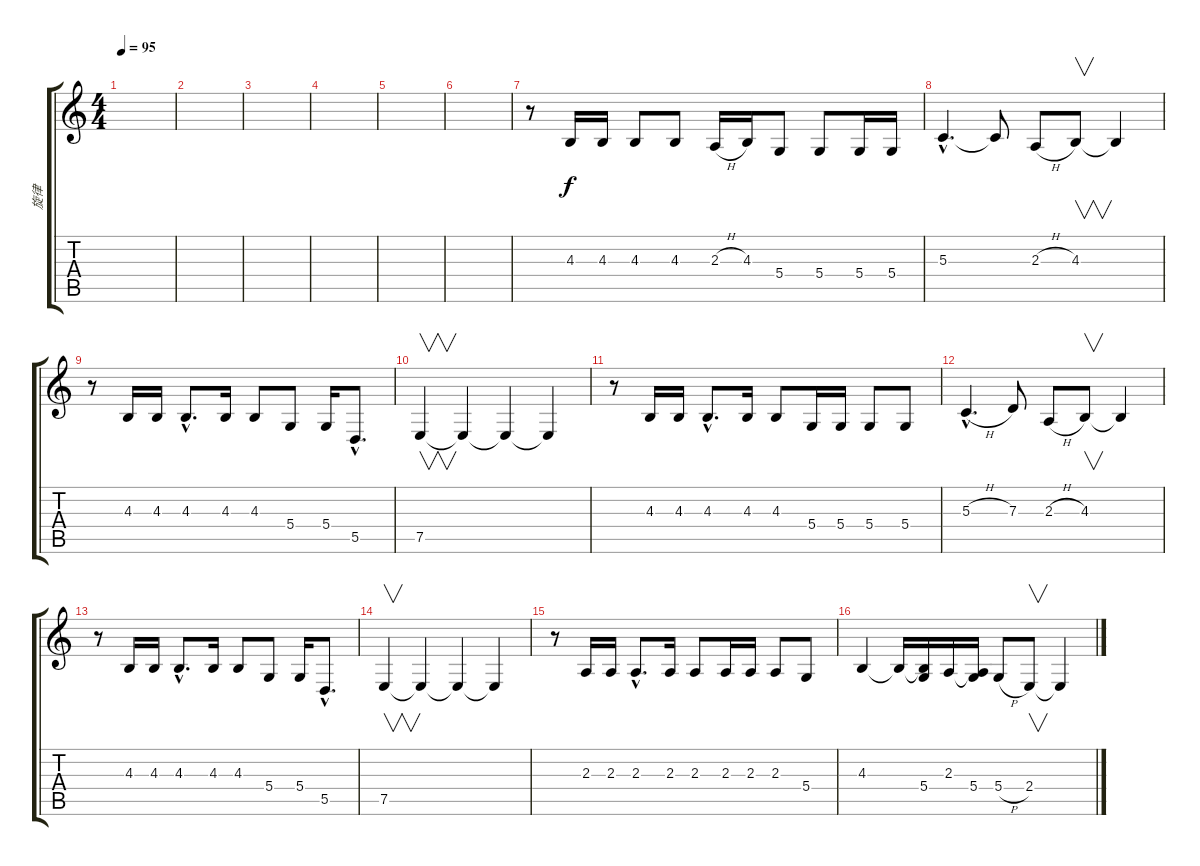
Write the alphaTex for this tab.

\track ("旋律" "旋律") {instrument lead6voice}
\staff {score tabs}
\tuning (E4 B3 G3 D3 A2 E2) {hide}
\ts (4 4)
\tempo 95
\clef g2
\ks c
|
|
|
|
|
|
r.8 4.3.16 4.3.16 4.3.8 4.3.8 2.3{h}.16 4.3.16 5.4.8 5.4.8 5.4.16 5.4.16 |
5.3{hac}.4{d} 5.3{t}.8 2.3{h}.8 4.3.8{v} 4.3{t}.4 |
r.8 4.3.16 4.3.16 4.3{hac}.8{d} 4.3.16 4.3.8 5.4.8 5.4.16 5.5{hac}.8{d} |
7.5.4{v} 7.5{t}.4 7.5{t}.4 7.5{t}.4 |
r.8 4.3.16 4.3.16 4.3{hac}.8{d} 4.3.16 4.3.8 5.4.16 5.4.16 5.4.8 5.4.8 |
5.3{h hac}.4{d} 7.3.8 2.3{h}.8 4.3.8{v} 4.3{t}.4 |
r.8 4.3.16 4.3.16 4.3{hac}.8{d} 4.3.16 4.3.8 5.4.8 5.4.16 5.5{hac}.8{d} |
7.5.4{v} 7.5{t}.4 7.5{t}.4 7.5{t}.4 |
r.8 2.3.16 2.3.16 2.3{hac}.8{d} 2.3.16 2.3.8 2.3.16 2.3.16 2.3.8 5.4.8 |
4.3.4 4.3{t}.16 (4.3{t} 5.4).16 2.3.16 (2.3{t} 5.4).16 5.4{h}.8 2.4.8{v} 2.4{t}.4
